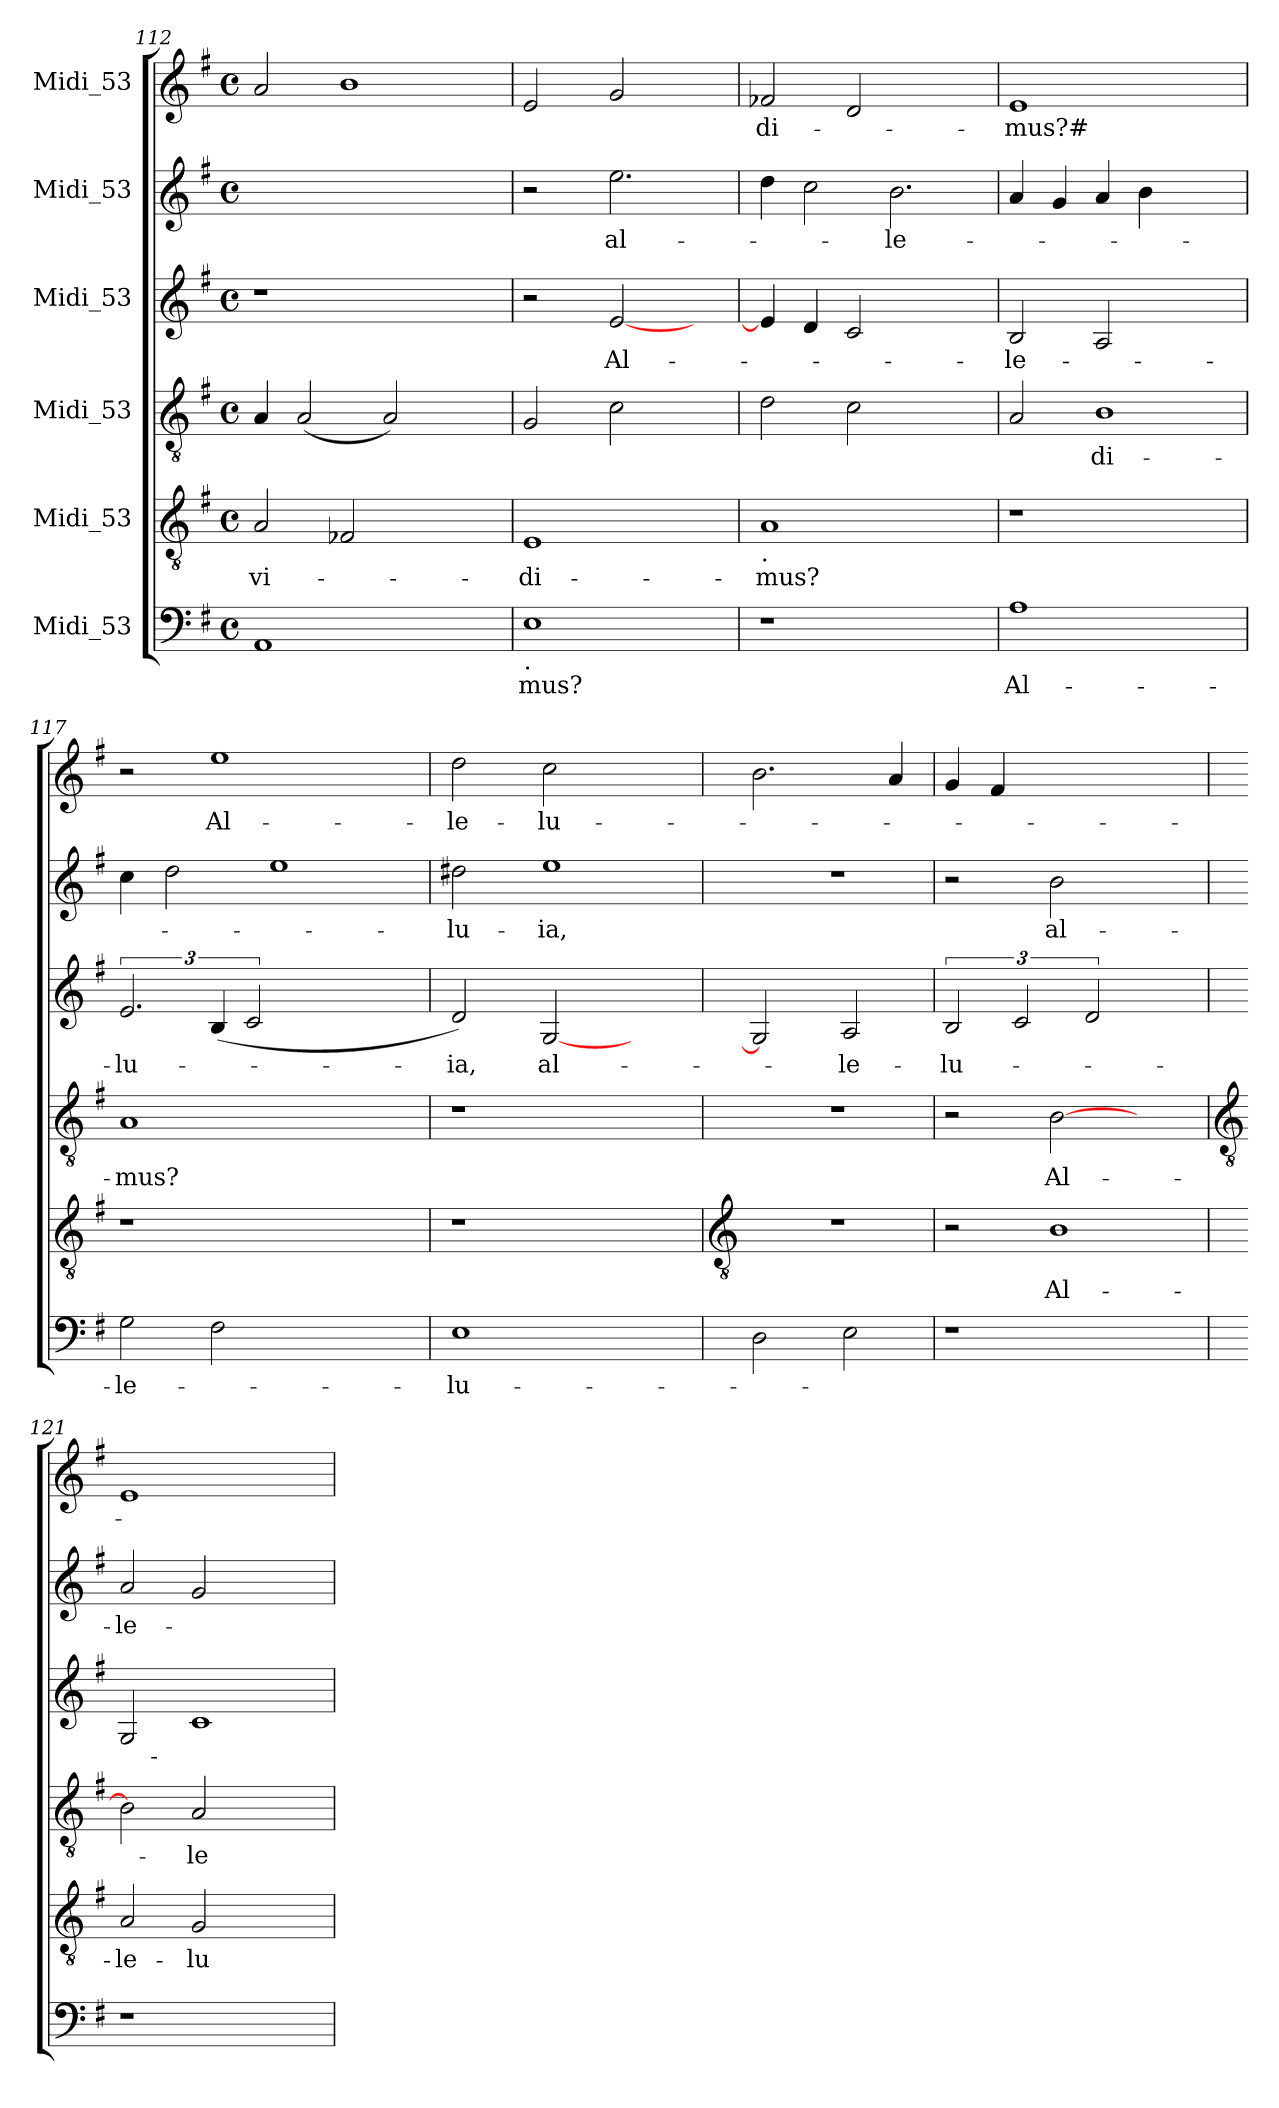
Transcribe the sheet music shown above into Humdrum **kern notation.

**kern	**text	**kern	**text	**kern	**text	**kern	**text	**kern	**text	**kern	**text
*part6	*part6	*part5	*part5	*part4	*part4	*part3	*part3	*part2	*part2	*part1	*part1
*staff6	*staff6	*staff5	*staff5	*staff4	*staff4	*staff3	*staff3	*staff2	*staff2	*staff1	*staff1
*I"Midi_53	*	*I"Midi_53	*	*I"Midi_53	*	*I"Midi_53	*	*I"Midi_53	*	*I"Midi_53	*
*clefF4	*	*clefGv2	*	*clefGv2	*	*clefG2	*	*clefG2	*	*clefG2	*
*k[f#]	*	*k[f#]	*	*k[f#]	*	*k[f#]	*	*k[f#]	*	*k[f#]	*
*G:	*	*G:	*	*G:	*	*G:	*	*G:	*	*G:	*
*M4/4	*	*M4/4	*	*M4/4	*	*M4/4	*	*M4/4	*	*M4/4	*
*met(c)	*	*met(c)	*	*met(c)	*	*met(c)	*	*met(c)	*	*met(c)	*
=112C	=112C	=112C	=112C	=112C	=112C	=112C	=112C	=112C	=112C	=112C	=112C
!	!	!	!LO:LY:b	!	!	!	!	!	!	!	!
*	*	*	*	*	*	*	*	*^	*	*	*
1AA	.	2A/	vi-	4A/	.	1r	.	4ryy	4ryy	.	2a/	.
.	.	.	.	(<2A/	.	.	.	4ryy	4ryy	.	.	.
.	.	2F-X/	.	.	.	.	.	4ryy	4ryy	.	1b	.
.	.	.	.	2A/)	.	.	.	4ryy	4ryy	.	.	.
2ryy	.	2ryy	.	.	.	2ryy	.	2ryy	2ryy	.	.	.
.	.	.	.	4ryy	.	.	.	.	.	.	.	.
=114A	=114A	=114A	=114A	=114A	=114A	=114A	=114A	=114A	=114A	=114A	=114A	=114A
!LO:TX:b:t=.	!	!	!	!	!	!	!	!	!	!	!	!
!	!LO:LY:b	!	!LO:LY:b	!	!	!	!	!	!	!	!	!
1E	-mus?	1E	-di-	2G/	.	2r	.	2r	4ryy	.	2e/	.
.	.	.	.	.	.	.	.	.	4ryy	.	.	.
!	!	!	!	!	!	!	!LO:LY:b	!	!	!LO:LY:b	!	!
.	.	.	.	2c\	.	[2e/	Al-	2.ee\	4ryy	al-	2g/	.
.	.	.	.	.	.	.	.	.	4ryy	.	.	.
4ryy	.	4ryy	.	4ryy	.	4ryy	.	.	4ryy	.	4ryy	.
=115A	=115A	=115A	=115A	=115A	=115A	=115A	=115A	=115A	=115A	=115A	=115A	=115A
!	!	!LO:TX:b:t=.	!	!	!	!	!	!	!	!	!	!
!	!	!	!LO:LY:b	!	!	!	!	!	!	!	!	!LO:LY:b
1r	.	1A	-mus?	2d\	.	4e/]	.	4dd\	4ryy	.	2f-X/	-di-
.	.	.	.	.	.	4d/	.	2cc\	4ryy	.	.	.
.	.	.	.	2c\	.	2c/	.	.	4ryy	.	2d/	.
!	!	!	!	!	!	!	!	!	!	!LO:LY:b	!	!
.	.	.	.	.	.	.	.	2.b\	4ryy	-le-	.	.
2ryy	.	2ryy	.	2ryy	.	2ryy	.	.	2ryy	.	2ryy	.
=116A	=116A	=116A	=116A	=116A	=116A	=116A	=116A	=116A	=116A	=116A	=116A	=116A
!	!LO:LY:b	!	!	!	!	!	!LO:LY:b	!	!	!	!	!LO:LY:b
1A	Al-	1r	.	2A/	.	2B/	-le-	4a/	4ryy	.	1e	-mus?#
.	.	.	.	.	.	.	.	4g/	4ryy	.	.	.
!	!	!	!	!	!LO:LY:b	!	!	!	!	!	!	!
.	.	.	.	1B	-di-	2A/	.	4a/	4ryy	.	.	.
.	.	.	.	.	.	.	.	4b\	4ryy	.	.	.
2ryy	.	2ryy	.	.	.	2ryy	.	2ryy	2ryy	.	2ryy	.
=117A	=117A	=117A	=117A	=117A	=117A	=117A	=117A	=117A	=117A	=117A	=117A	=117A
!	!LO:LY:b	!	!	!	!LO:LY:b	!	!LO:LY:b	!	!	!	!	!
2G\	-le-	1r	.	1A	-mus?	3.e/	-lu-	4cc\	4ryy	.	2r	.
.	.	.	.	.	.	.	.	2dd\	4ryy	.	.	.
!	!	!	!	!	!	!	!	!	!	!	!	!LO:LY:b
2F#\	.	.	.	.	.	(<6B/	.	.	4ryy	.	1ee	Al-
.	.	.	.	.	.	3c/	.	.	.	.	.	.
.	.	.	.	.	.	.	.	1ee/	4ryy	.	.	.
2.ryy	.	2.ryy	.	2.ryy	.	2.ryy	.	.	2.ryy	.	.	.
.	.	.	.	.	.	.	.	.	.	.	4ryy	.
=118A	=118A	=118A	=118A	=118A	=118A	=118A	=118A	=118A	=118A	=118A	=118A	=118A
!	!LO:LY:b	!	!	!	!	!	!LO:LY:b	!	!	!LO:LY:b	!	!LO:LY:b
1E	-lu-	1r	.	1r	.	2d/)	-ia,	2dd#X\	4ryy	-lu-	2dd\	-le-
.	.	.	.	.	.	.	.	.	4ryy	.	.	.
!	!	!	!	!	!	!	!LO:LY:b	!	!	!LO:LY:b	!	!LO:LY:b
.	.	.	.	.	.	[2G/	al-	1ee/	4ryy	-ia,	2cc\	-lu-
.	.	.	.	.	.	.	.	.	4ryy	.	.	.
2ryy	.	2ryy	.	2ryy	.	2ryy	.	.	2ryy	.	2ryy	.
!!LO:LB:g=z
=119A	=119A	=119A	=119A	=119A	=119A	=119A	=119A	=119A	=119A	=119A	=119A	=119A
*	*	*clefGv2	*	*	*	*	*	*	*	*	*	*
2D\	.	1r	.	1r	.	2G/]	.	1r	4ryy	.	2.b\	.
.	.	.	.	.	.	.	.	.	4ryy	.	.	.
!	!	!	!	!	!	!	!LO:LY:b	!	!	!	!	!
2E\	.	.	.	.	.	2A/	-le-	.	4ryy	.	.	.
.	.	.	.	.	.	.	.	.	4ryy	.	4a/	.
!!LO:LB:g=z
=120A	=120A	=120A	=120A	=120A	=120A	=120A	=120A	=120A	=120A	=120A	=120A	=120A
!	!	!	!	!	!	!	!LO:LY:b	!	!	!	!	!
*	*	*	*	*	*	*	*	*v	*v	*	*	*
1r	.	2r	.	2r	.	3B/	-lu-	2r	.	4g/	.
.	.	.	.	.	.	.	.	.	.	4f#/	.
.	.	.	.	.	.	3c/	.	.	.	.	.
!	!	!	!LO:LY:b	!	!LO:LY:b	!	!	!	!LO:LY:b	!	!
.	.	1B	Al-	[2B\	Al-	.	.	2b\	al-	1ryy	.
.	.	.	.	.	.	3d/	.	.	.	.	.
2ryy	.	.	.	2ryy	.	2ryy	.	2ryy	.	.	.
!!LO:LB:g=z
=121	=121	=121	=121	=121	=121	=121	=121	=121	=121	=121	=121
*	*	*	*	*clefGv2	*	*	*	*	*	*	*
!	!	!	!LO:LY:b	!	!	!	!	!	!LO:LY:b	!	!
1r	.	2A/	-le-	2B\]	.	2G/	.	2a/	-le-	1e	.
!	!	!	!LO:LY:b	!	!LO:LY:b	!	!	!	!	!	!
.	.	2G/	-lu-	2A/	-le-	1c	.	2g/	.	.	.
2ryy	.	2ryy	.	2ryy	.	.	.	2ryy	.	2ryy	.
=	=	=	=	=	=	=	=	=	=	=	=
*-	*-	*-	*-	*-	*-	*-	*-	*-	*-	*-	*-
